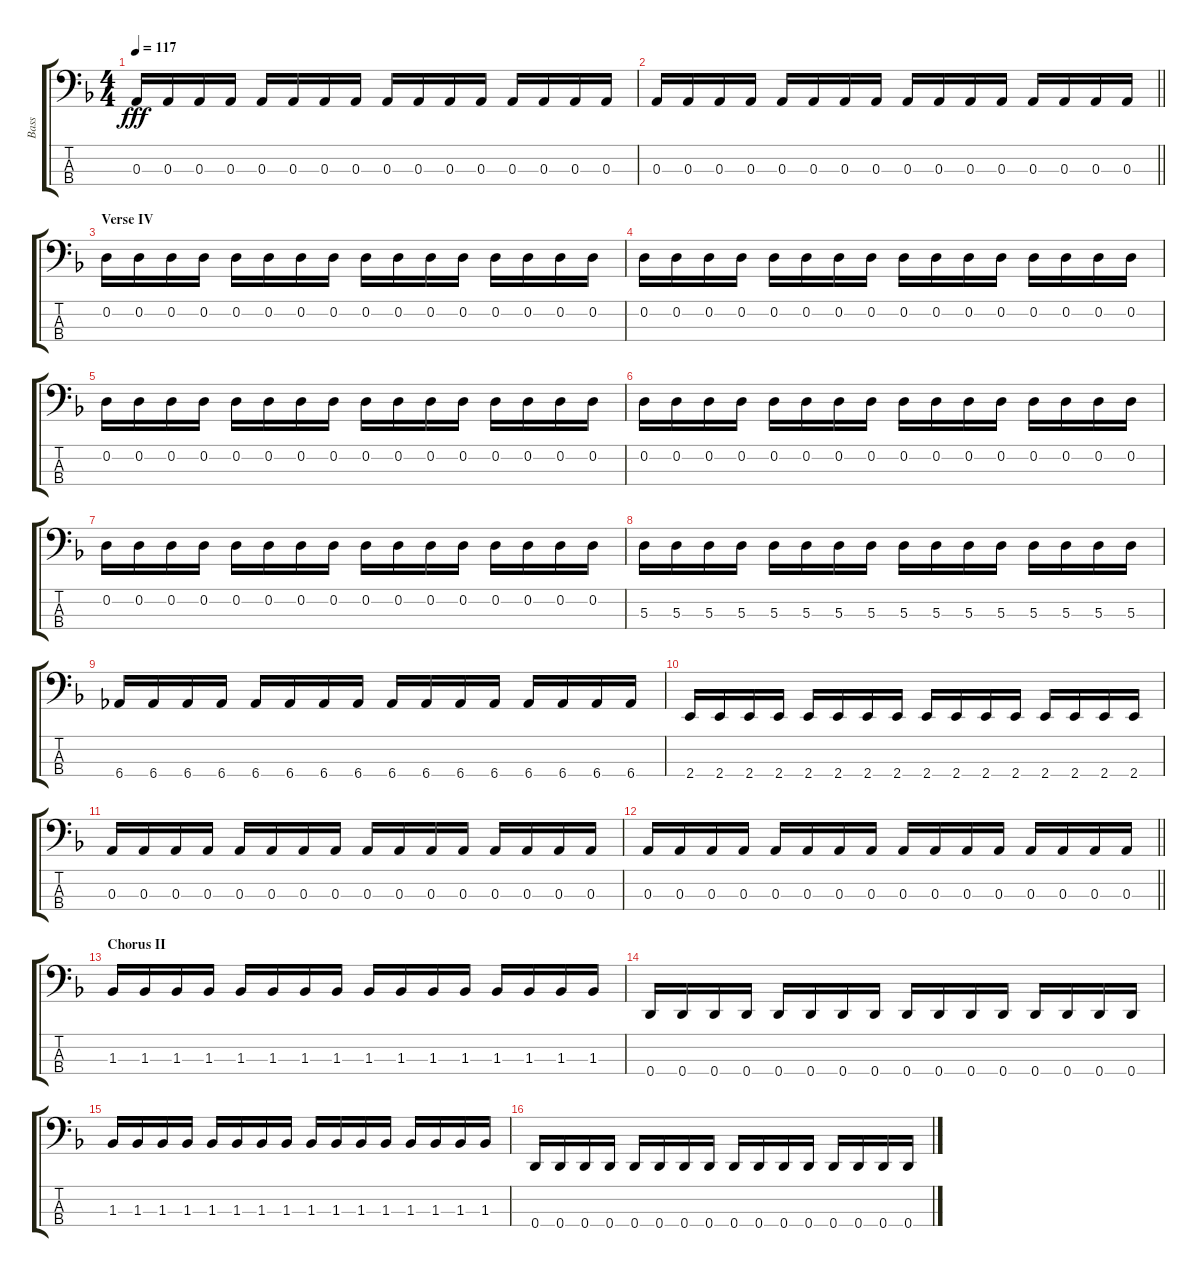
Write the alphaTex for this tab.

\track ("Bass" "Bass") {instrument electricbassfinger}
\staff {score tabs}
\tuning (G2 D2 A1 D1) {hide}
\ts (4 4)
\tempo 117
\clef f4
\ks f
0.3.16{dy fff} 0.3.16 0.3.16 0.3.16 0.3.16 0.3.16 0.3.16 0.3.16 0.3.16 0.3.16 0.3.16 0.3.16 0.3.16 0.3.16 0.3.16 0.3.16 |
\barLineRight lightlight
0.3.16 0.3.16 0.3.16 0.3.16 0.3.16 0.3.16 0.3.16 0.3.16 0.3.16 0.3.16 0.3.16 0.3.16 0.3.16 0.3.16 0.3.16 0.3.16 |
\section ("" "Verse IV")
0.2.16 0.2.16 0.2.16 0.2.16 0.2.16 0.2.16 0.2.16 0.2.16 0.2.16 0.2.16 0.2.16 0.2.16 0.2.16 0.2.16 0.2.16 0.2.16 |
0.2.16 0.2.16 0.2.16 0.2.16 0.2.16 0.2.16 0.2.16 0.2.16 0.2.16 0.2.16 0.2.16 0.2.16 0.2.16 0.2.16 0.2.16 0.2.16 |
0.2.16 0.2.16 0.2.16 0.2.16 0.2.16 0.2.16 0.2.16 0.2.16 0.2.16 0.2.16 0.2.16 0.2.16 0.2.16 0.2.16 0.2.16 0.2.16 |
0.2.16 0.2.16 0.2.16 0.2.16 0.2.16 0.2.16 0.2.16 0.2.16 0.2.16 0.2.16 0.2.16 0.2.16 0.2.16 0.2.16 0.2.16 0.2.16 |
0.2.16 0.2.16 0.2.16 0.2.16 0.2.16 0.2.16 0.2.16 0.2.16 0.2.16 0.2.16 0.2.16 0.2.16 0.2.16 0.2.16 0.2.16 0.2.16 |
5.3.16 5.3.16 5.3.16 5.3.16 5.3.16 5.3.16 5.3.16 5.3.16 5.3.16 5.3.16 5.3.16 5.3.16 5.3.16 5.3.16 5.3.16 5.3.16 |
6.4.16 6.4.16 6.4.16 6.4.16 6.4.16 6.4.16 6.4.16 6.4.16 6.4.16 6.4.16 6.4.16 6.4.16 6.4.16 6.4.16 6.4.16 6.4.16 |
2.4.16 2.4.16 2.4.16 2.4.16 2.4.16 2.4.16 2.4.16 2.4.16 2.4.16 2.4.16 2.4.16 2.4.16 2.4.16 2.4.16 2.4.16 2.4.16 |
0.3.16 0.3.16 0.3.16 0.3.16 0.3.16 0.3.16 0.3.16 0.3.16 0.3.16 0.3.16 0.3.16 0.3.16 0.3.16 0.3.16 0.3.16 0.3.16 |
\barLineRight lightlight
0.3.16 0.3.16 0.3.16 0.3.16 0.3.16 0.3.16 0.3.16 0.3.16 0.3.16 0.3.16 0.3.16 0.3.16 0.3.16 0.3.16 0.3.16 0.3.16 |
\section ("" "Chorus II")
1.3.16 1.3.16 1.3.16 1.3.16 1.3.16 1.3.16 1.3.16 1.3.16 1.3.16 1.3.16 1.3.16 1.3.16 1.3.16 1.3.16 1.3.16 1.3.16 |
0.4.16 0.4.16 0.4.16 0.4.16 0.4.16 0.4.16 0.4.16 0.4.16 0.4.16 0.4.16 0.4.16 0.4.16 0.4.16 0.4.16 0.4.16 0.4.16 |
1.3.16 1.3.16 1.3.16 1.3.16 1.3.16 1.3.16 1.3.16 1.3.16 1.3.16 1.3.16 1.3.16 1.3.16 1.3.16 1.3.16 1.3.16 1.3.16 |
0.4.16 0.4.16 0.4.16 0.4.16 0.4.16 0.4.16 0.4.16 0.4.16 0.4.16 0.4.16 0.4.16 0.4.16 0.4.16 0.4.16 0.4.16 0.4.16
